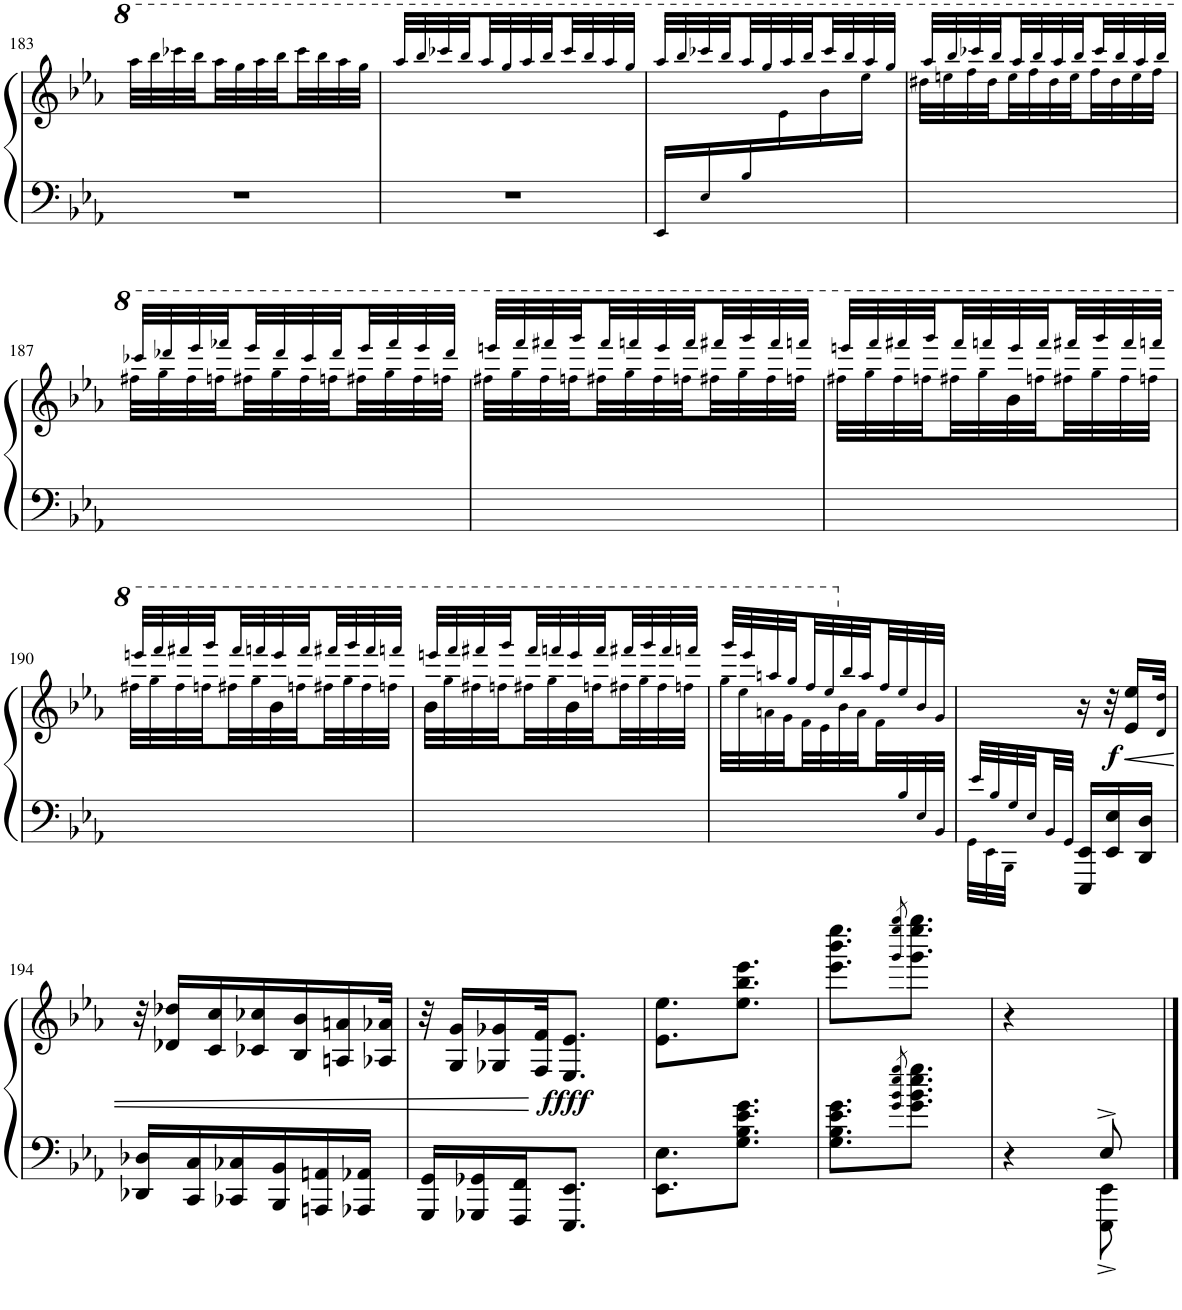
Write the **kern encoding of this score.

**kern	**kern	**dynam
*part1	*part1	*part1
*staff2	*staff1	*staff1/2
*I"Piano	*	*
*I'Pno.	*	*
!!LO:PB:g=z
*clefF4	*clefG2	*
*k[b-e-a-]	*k[b-e-a-]	*
*M3/8	*M3/8	*
=183	=183	=183
4.r	32aaa-!\LLL	.
.	32bbb-!\	.
.	32cccc-X!\	.
.	32bbb-!\	.
.	32aaa-!\	.
.	32ggg!\	.
.	32aaa-!\	.
.	32bbb-!\	.
.	32cccc-!\	.
.	32bbb-!\	.
.	32aaa-!\	.
.	32ggg!\JJJ	.
=184	=184	=184
4.r	32aaa-!/LLL	.
.	32bbb-!/	.
.	32cccc-X!/	.
.	32bbb-!/	.
.	32aaa-!/	.
.	32ggg!/	.
.	32aaa-!/	.
.	32bbb-!/	.
.	32cccc-!/	.
.	32bbb-!/	.
.	32aaa-!/	.
.	32ggg!/JJJ	.
=185	=185	=185
*	*^	*
16EE-!/LL	32aaa-!/LLL	8.ryy	.
.	32bbb-!/	.	.
16E-!/	32cccc-X!/	.	.
.	32bbb-!/	.	.
16B-!/	32aaa-!/	.	.
.	32ggg!/	.	.
8.ryy	32aaa-!/	16e-!\	.
.	32bbb-!/	.	.
.	32cccc-!/	16b-!\	.
.	32bbb-!/	.	.
.	32aaa-!/	16ee-!\JJ	.
.	32ggg!/JJJ	.	.
=186	=186	=186	=186
4.ryy	32aaa-!/LLL	32ddd#X!\LLL	.
.	32bbb-!/	32eeen!\	.
.	32cccc-X!/	32fff!\	.
.	32bbb-!/	32ddd#!\	.
.	32aaa-!/	32eee!\	.
.	32bbb-!/	32fff!\	.
.	32aaa-!/	32ddd#!\	.
.	32bbb-!/	32eee!\	.
.	32cccc-!/	32fff!\	.
.	32bbb-!/	32ddd#!\	.
.	32aaa-!/	32eee!\	.
.	32bbb-!/JJJ	32fff!\JJJ	.
!!LO:LB:g=z	!!
=187	=187	=187	=187
4.ryy	32cccc-X!/LLL	32fff#X!\LLL	.
.	32dddd-X!/	32ggg!\	.
.	32eeee-!/	32fff#!\	.
.	32ffff-X!/	32fffn!\	.
.	32eeee-!/	32fff#X!\	.
.	32dddd-!/	32ggg!\	.
.	32cccc-!/	32fff#!\	.
.	32dddd-!/	32fffn!\	.
.	32eeee-!/	32fff#X!\	.
.	32ffff-!/	32ggg!\	.
.	32eeee-!/	32fff#!\	.
.	32dddd-!/JJJ	32fffn!\JJJ	.
=188	=188	=188	=188
4.ryy	32eeeen!/LLL	32fff#X!\LLL	.
.	32ffff!/	32ggg!\	.
.	32ffff#X!/	32fff#!\	.
.	32gggg!/	32fffn!\	.
.	32ffff#!/	32fff#X!\	.
.	32ffffn!/	32ggg!\	.
.	32eeee!/	32fff#!\	.
.	32ffff!/	32fffn!\	.
.	32ffff#X!/	32fff#X!\	.
.	32gggg!/	32ggg!\	.
.	32ffff#!/	32fff#!\	.
.	32ffffn!/JJJ	32fffn!\JJJ	.
=189	=189	=189	=189
4.ryy	32eeeen!/LLL	32fff#X!\LLL	.
.	32ffff!/	32ggg!\	.
.	32ffff#X!/	32fff#!\	.
.	32gggg!/	32fffn!\	.
.	32ffff#!/	32fff#X!\	.
.	32ffffn!/	32ggg!\	.
.	32eeee!/	32bb-\	.
.	32ffff!/	32fffn!\	.
.	32ffff#X!/	32fff#X!\	.
.	32gggg!/	32ggg!\	.
.	32ffff#!/	32fff#!\	.
.	32ffffn!/JJJ	32fffn!\JJJ	.
!!LO:LB:g=z	!!
=190	=190	=190	=190
4.ryy	32eeeen!/LLL	32fff#X!\LLL	.
.	32ffff!/	32ggg!\	.
.	32ffff#X!/	32fff#!\	.
.	32gggg!/	32fffn!\	.
.	32ffff#!/	32fff#X!\	.
.	32ffffn!/	32ggg!\	.
.	32eeee!/	32bb-\	.
.	32ffff!/	32fffn!\	.
.	32ffff#X!/	32fff#X!\	.
.	32gggg!/	32ggg!\	.
.	32ffff#!/	32fff#!\	.
.	32ffffn!/JJJ	32fffn!\JJJ	.
=191	=191	=191	=191
4.ryy	32eeeen!/LLL	32bb-\LLL	.
.	32ffff!/	32ggg!\	.
.	32ffff#X!/	32fff#X!\	.
.	32gggg!/	32fffn!\	.
.	32ffff#!/	32fff#X!\	.
.	32ffffn!/	32ggg!\	.
.	32eeee!/	32bb-\	.
.	32ffff!/	32fffn!\	.
.	32ffff#X!/	32fff#X!\	.
.	32gggg!/	32ggg!\	.
.	32ffff#!/	32fff#!\	.
.	32ffffn!/JJJ	32fffn!\JJJ	.
=192	=192	=192	=192
32ryy	32gggg!/LLL	32ggg!\LLL	.
.	32eeee-!/	32eee-!\	.
.	32aaan!/	32aan!\	.
.	32ggg!/	32gg!\	.
.	32fff!/	32ff!\	.
.	32eee-!/	32ee-!\	.
.	32bb-!/	32b-!\	.
.	32aa!/	32a!\	.
.	32ff!/	32f!\	.
32B-!/	32ee-!/	16.ryy	.
32E-!/	32b-!/	.	.
32BB-!/JJJ	32g!/JJJ	.	.
*	*v	*v	*
=193	=193	=193
*^	*	*
32e-!/LLL	32GG!\LLL	8.ryy	.
32B-!/	32EE-!\	.	.
32G!/	32BBB-!\JJJ	.	.
32E-!/	32ryy	.	.
32BB-!/	16ryy	.	.
32GG!/JJJ	.	.	.
8.ryy	16EEE-/ 16EE-/LL	16r	.
!	!	!	!LO:DY:b
.	16EE-/ 16E-/	32r	f
!	!	!	!LO:HP:b
.	.	16e-/ 16ee-/LL	<
.	16DD/ 16D/JJ	.	.
.	.	32d!/ 32dd!/JJk	.
*v	*v	*	*
!!LO:LB:g=z
=194	=194	=194
16DD-X/ 16D-X/LL	32r	.
.	16d-X/ 16dd-X/LL	.
16CC/ 16C/	.	.
.	16c/ 16cc/	.
16CC-X/ 16C-X/	.	.
.	16c-X/ 16cc-X/	.
16BBB-/ 16BB-/	.	.
.	16B-/ 16b-/	.
16AAAn/ 16AAn/	.	.
.	16An/ 16an/	.
16AAA-X/ 16AA-X/JJ	.	.
.	32A-X/ 32a-X/JJk	.
=195	=195	=195
16GGG/ 16GG/LL	32r	.
.	16G/ 16g/LL	.
16GGG-X/ 16GG-X/	.	.
.	16G-X/ 16g-X/	.
16FFF/ 16FF/J	.	.
.	32F/ 32f/JK	.
!	!	!LO:DY:n=1:b
8.EEE-/ 8.EE-/J	8.E-/ 8.e-/J	[ ffff
=196	=196	=196
8.EE-\ 8.E-\L	8.e-\ 8.ee-\L	.
8.G\ 8.B-\ 8.e-\ 8.g\J	8.ee-\ 8.bb-\ 8.eee-\J	.
=197	=197	=197
8.G\ 8.B-\ 8.e-\ 8.g\L	8.eee-\ 8.bbb-\ 8.eeee-\L	.
8qg/ 8qb-/ 8qee-/ 8qgg/	8qggg/ 8qeeee-/ 8qgggg/	.
8.g\ 8.b-\ 8.ee-\ 8.gg\J	8.ggg\ 8.eeee-\ 8.gggg\J	.
=198	=198	=198
*^	*	*
4ryy	4r	4r	.
8E-^/	8EEE-\^ 8EE-\^	8ryy	.
*v	*v	*	*
==	==	==
*-	*-	*-
